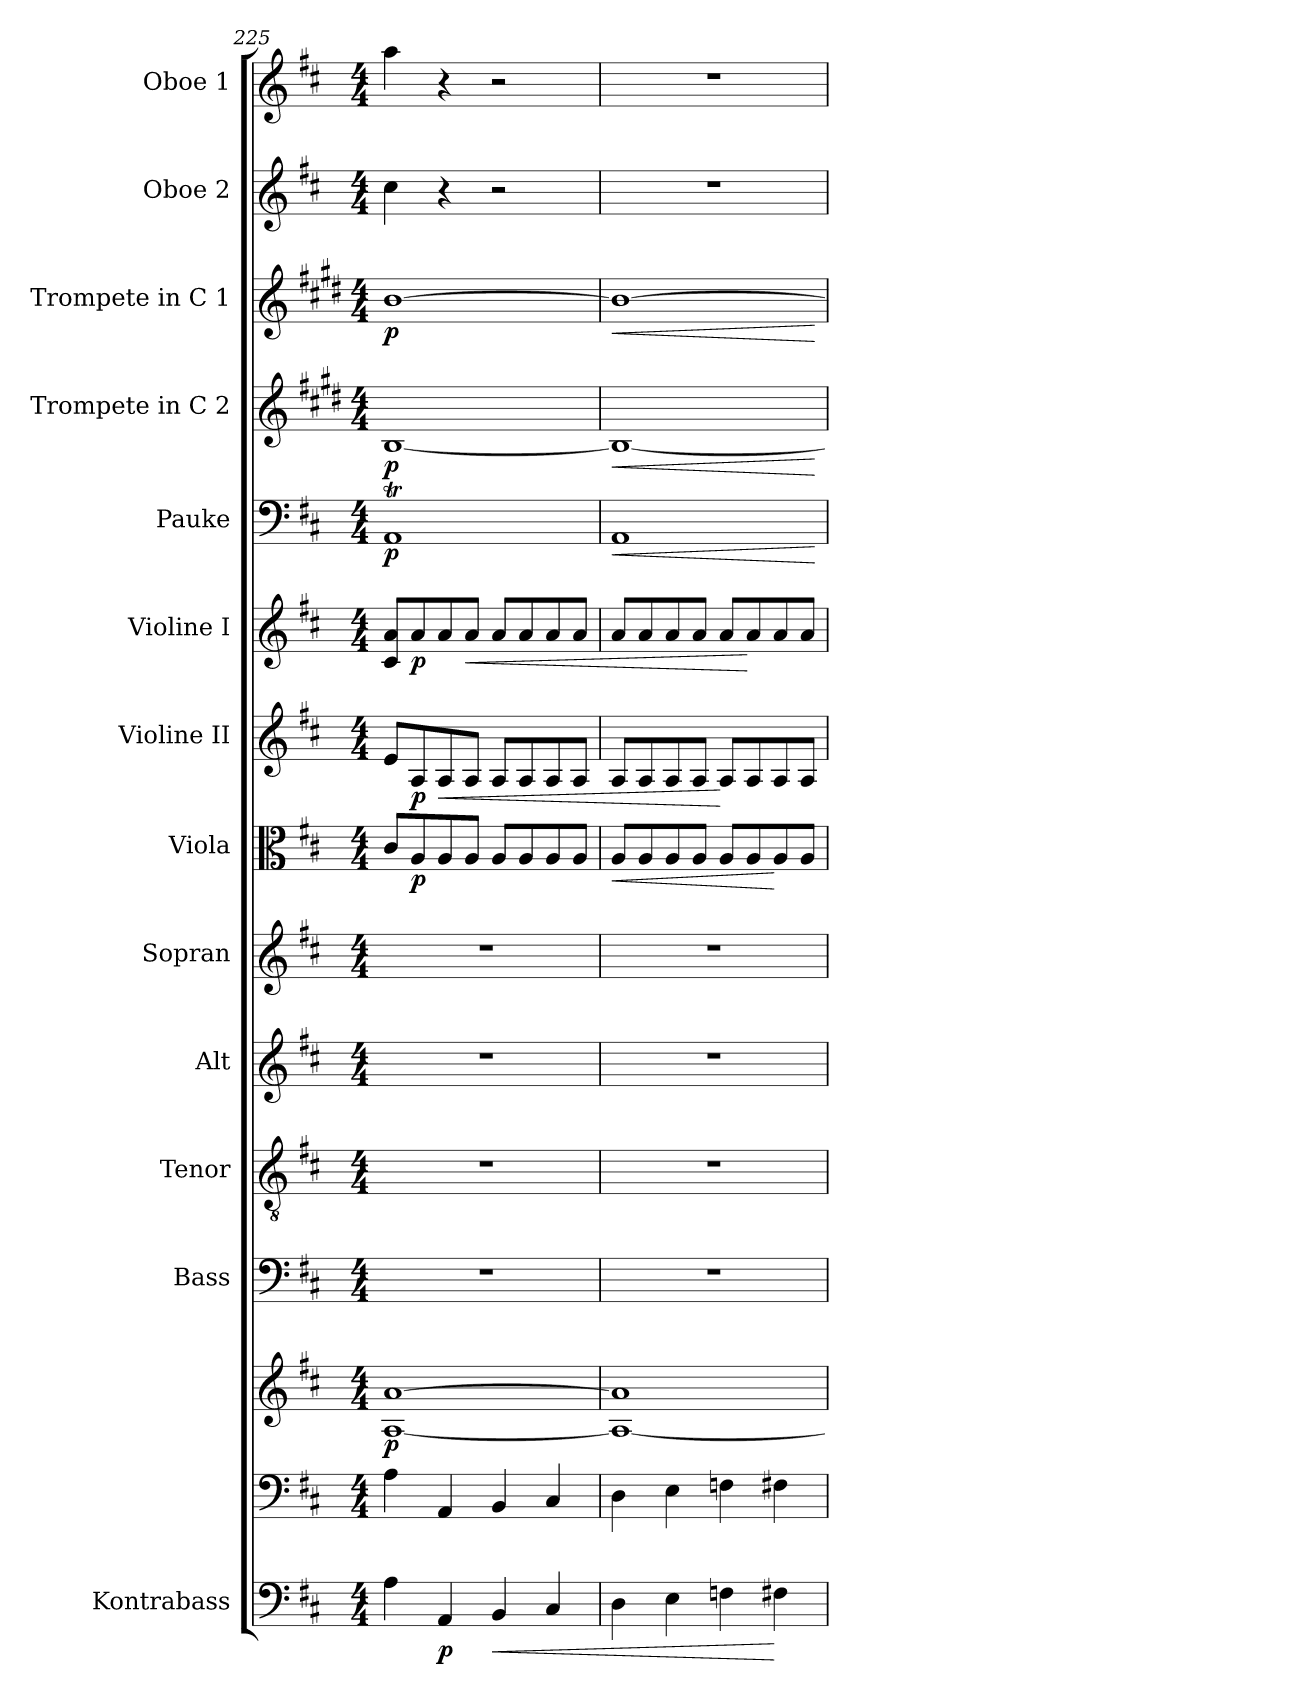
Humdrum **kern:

**kern	**dynam	**kern	**kern	**dynam	**kern	**kern	**kern	**kern	**kern	**dynam	**kern	**dynam	**kern	**dynam	**kern	**dynam	**kern	**dynam	**kern	**dynam	**kern	**kern
*part14	*part14	*part13	*part13	*part13	*part12	*part11	*part10	*part9	*part8	*part8	*part7	*part7	*part6	*part6	*part5	*part5	*part4	*part4	*part3	*part3	*part2	*part1
*staff15	*staff15	*staff14	*staff13	*staff13/14	*staff12	*staff11	*staff10	*staff9	*staff8	*staff8	*staff7	*staff7	*staff6	*staff6	*staff5	*staff5	*staff4	*staff4	*staff3	*staff3	*staff2	*staff1
*I"Kontrabass	*	*	*	*	*I"Bass	*I"Tenor	*I"Alt	*I"Sopran	*I"Viola	*	*I"Violine II	*	*I"Violine I	*	*I"Pauke	*	*I"Trompete in C 2	*	*I"Trompete in C 1	*	*I"Oboe 2	*I"Oboe 1
*I'Kb.	*	*	*	*	*I'B	*I'T	*I'A	*I'S	*I'Vla.	*	*I'Vl. II	*	*I'Vl. I	*	*I'Pk.	*	*	*	*	*	*I'Ob. 2	*I'Ob. 1
*clefF4	*	*clefF4	*clefG2	*	*clefF4	*clefGv2	*clefG2	*clefG2	*clefC3	*	*clefG2	*	*clefG2	*	*clefF4	*	*clefG2	*	*clefG2	*	*clefG2	*clefG2
*ITrd7c12	*	*	*	*	*	*	*	*	*	*	*	*	*	*	*	*	*ITrd1c2	*	*ITrd1c2	*	*	*
*k[f#c#]	*	*k[f#c#]	*k[f#c#]	*	*k[f#c#]	*k[f#c#]	*k[f#c#]	*k[f#c#]	*k[f#c#]	*	*k[f#c#]	*	*k[f#c#]	*	*k[f#c#]	*	*k[f#c#]	*	*k[f#c#]	*	*k[f#c#]	*k[f#c#]
*D:	*	*D:	*D:	*	*D:	*D:	*D:	*D:	*D:	*	*D:	*	*D:	*	*D:	*	*D:	*	*D:	*	*D:	*D:
*M4/4	*	*M4/4	*M4/4	*	*M4/4	*M4/4	*M4/4	*M4/4	*M4/4	*	*M4/4	*	*M4/4	*	*M4/4	*	*M4/4	*	*M4/4	*	*M4/4	*M4/4
=225	=225	=225	=225	=225	=225	=225	=225	=225	=225	=225	=225	=225	=225	=225	=225	=225	=225	=225	=225	=225	=225	=225
!	!	!	!	!LO:DY:b	!	!	!	!	!	!	!	!	!	!	!	!LO:DY:b	!	!LO:DY:b	!	!LO:DY:b	!	!
4AA\	.	4A\	[1A [1a	p	1r	1r	1r	1r	8c#/L	.	8e/L	.	8c#/ 8a/L	.	1AAT	p	[1A	p	[1a	p	4cc#\	4aa\
!	!	!	!	!	!	!	!	!	!	!LO:DY:b	!	!LO:DY:b	!	!LO:DY:b	!	!	!	!	!	!	!	!
.	.	.	.	.	.	.	.	.	8A/	p	8A/	p	8a/	p	.	.	.	.	.	.	.	.
!	!LO:DY:b	!	!	!	!	!	!	!	!	!	!	!LO:HP:b	!	!	!	!	!	!	!	!	!	!
4AAA/	p	4AA/	.	.	.	.	.	.	8A/	.	8A/	<	8a/	.	.	.	.	.	.	.	4r	4r
!	!	!	!	!	!	!	!	!	!	!	!	!	!	!LO:HP:b	!	!	!	!	!	!	!	!
.	.	.	.	.	.	.	.	.	8A/J	.	8A/J	.	8a/J	<	.	.	.	.	.	.	.	.
!	!LO:HP:b	!	!	!	!	!	!	!	!	!	!	!	!	!	!	!	!	!	!	!	!	!
4BBB/	<	4BB/	.	.	.	.	.	.	8A/L	.	8A/L	.	8a/L	.	.	.	.	.	.	.	2r	2r
.	.	.	.	.	.	.	.	.	8A/	.	8A/	.	8a/	.	.	.	.	.	.	.	.	.
4CC#/	.	4C#/	.	.	.	.	.	.	8A/	.	8A/	.	8a/	.	.	.	.	.	.	.	.	.
.	.	.	.	.	.	.	.	.	8A/J	.	8A/J	.	8a/J	.	.	.	.	.	.	.	.	.
=226	=226	=226	=226	=226	=226	=226	=226	=226	=226	=226	=226	=226	=226	=226	=226	=226	=226	=226	=226	=226	=226	=226
!	!	!	!	!	!	!	!	!	!	!LO:HP:b	!	!	!	!	!	!LO:HP:b	!	!LO:HP:b	!	!LO:HP:b	!	!
4DD\	.	4D\	1A_ 1a]	.	1r	1r	1r	1r	8A/L	<	8A/L	.	8a/L	.	1AA	<	1A_	<	1a_	<	1r	1r
.	.	.	.	.	.	.	.	.	8A/	.	8A/	.	8a/	.	.	.	.	.	.	.	.	.
4EE\	.	4E\	.	.	.	.	.	.	8A/	.	8A/	.	8a/	.	.	.	.	.	.	.	.	.
.	.	.	.	.	.	.	.	.	8A/J	.	8A/J	.	8a/J	.	.	.	.	.	.	.	.	.
4FFn\	.	4Fn\	.	.	.	.	.	.	8A/L	.	8A/L	[	8a/L	.	.	.	.	.	.	.	.	.
.	.	.	.	.	.	.	.	.	8A/	.	8A/	.	8a/	[	.	.	.	.	.	.	.	.
4FF#X\	[	4F#X\	.	.	.	.	.	.	8A/	[	8A/	.	8a/	.	.	.	.	.	.	.	.	.
.	.	.	.	.	.	.	.	.	8A/J	.	8A/J	.	8a/J	.	.	.	.	.	.	.	.	.
.	.	.	.	.	.	.	.	.	.	.	.	.	.	.	.	[	.	[	.	[	.	.
=	=	=	=	=	=	=	=	=	=	=	=	=	=	=	=	=	=	=	=	=	=	=
*-	*-	*-	*-	*-	*-	*-	*-	*-	*-	*-	*-	*-	*-	*-	*-	*-	*-	*-	*-	*-	*-	*-
